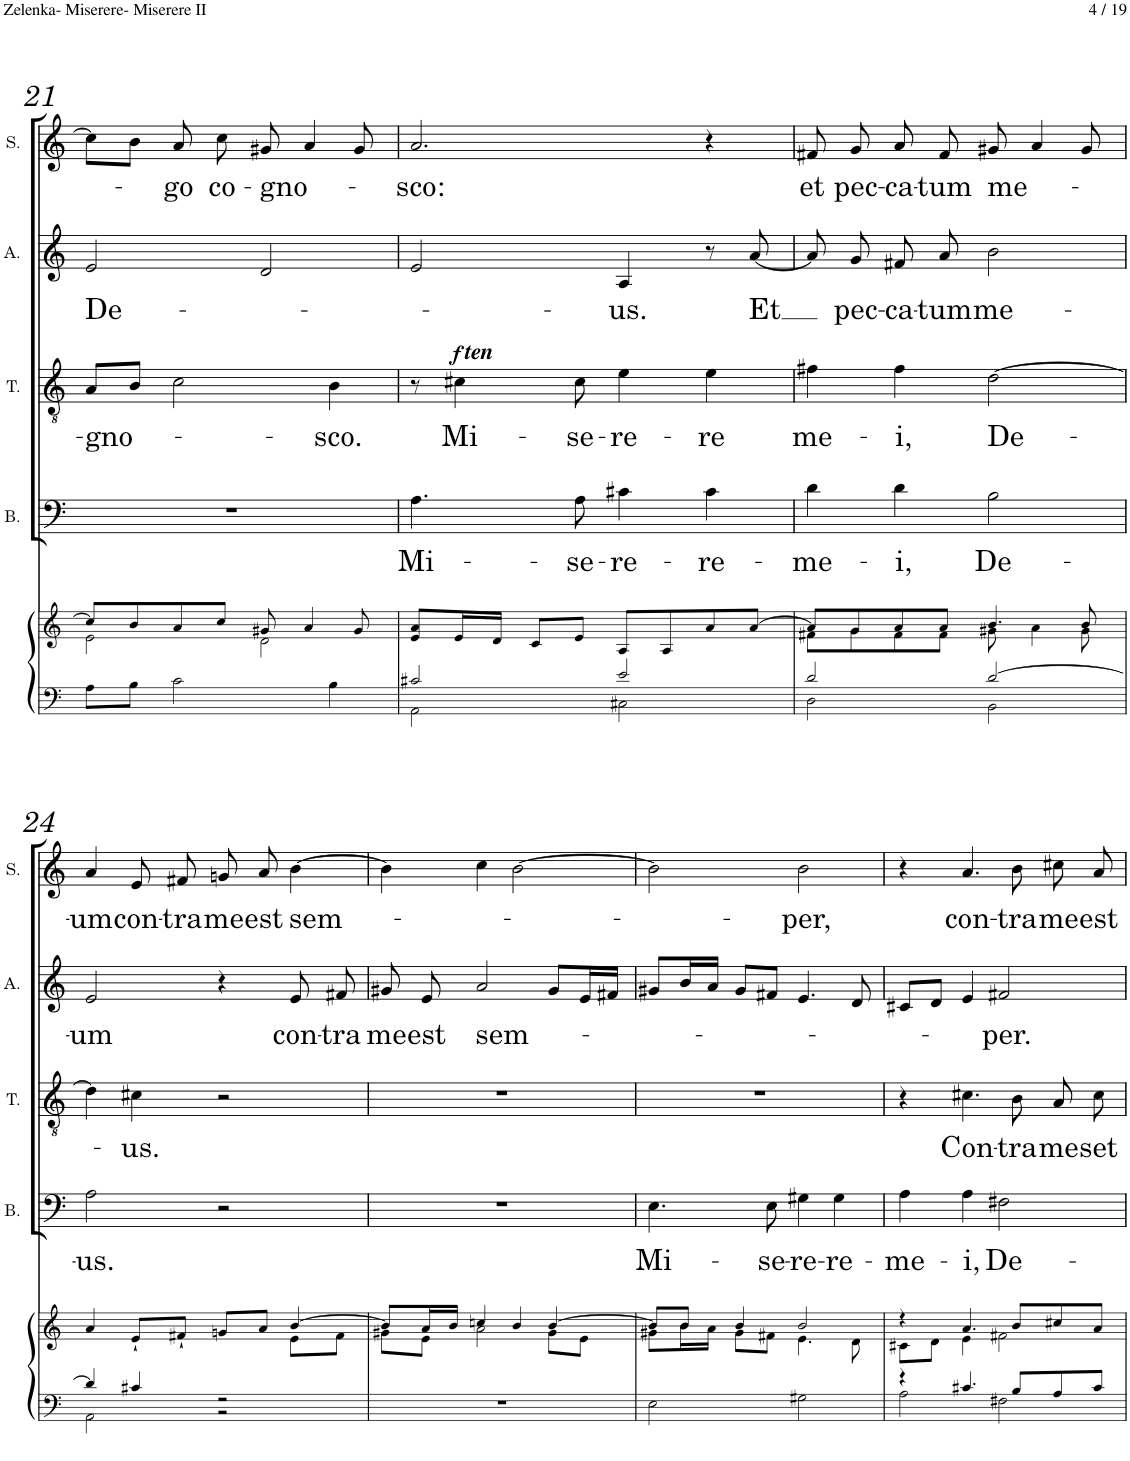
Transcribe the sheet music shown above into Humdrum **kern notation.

**kern	**kern	**kern	**text	**kern	**text	**dynam	**kern	**text	**kern	**text
*part5	*part5	*part4	*part4	*part3	*part3	*part3	*part2	*part2	*part1	*part1
*staff6	*staff5	*staff4	*staff4	*staff3	*staff3	*staff3	*staff2	*staff2	*staff1	*staff1
*I"Piano	*	*I"Basse	*	*I"Tenor	*	*	*I"Alto	*	*I"Soprano	*
*I'Pno	*	*I'B.	*	*I'T.	*	*	*I'A.	*	*I'S.	*
!!LO:PB:g=z
*clefF4	*clefG2	*clefF4	*	*clefGv2	*	*	*clefG2	*	*clefG2	*
*k[]	*k[]	*k[]	*	*k[]	*	*	*k[]	*	*k[]	*
*M4/4	*M4/4	*M4/4	*	*M4/4	*	*	*M4/4	*	*M4/4	*
*met(c)	*met(c)	*met(c)	*	*met(c)	*	*	*met(c)	*	*met(c)	*
=21	=21	=21	=21	=21	=21	=21	=21	=21	=21	=21
*	*^	*	*	*	*	*	*	*	*	*
!	!	!	!	!	!	!LO:LY:b	!	!	!LO:LY:b	!	!
8A\L	8cc/L]	2e\	1r	.	8A/L	-gno-	.	2e/	De-	8cc\L]	.
8B\J	8b/	.	.	.	8B/J	.	.	.	.	8b\J	.
!	!	!	!	!	!	!	!	!	!	!	!LO:LY:b
2c\	8a/	.	.	.	2c\	.	.	.	.	8a/	-go
!	!	!	!	!	!	!	!	!	!	!	!LO:LY:b
.	8cc/J	.	.	.	.	.	.	.	.	8cc\	co-
!	!	!	!	!	!	!	!	!	!	!	!LO:LY:b
.	8g#X/	2d\	.	.	.	.	.	2d/	.	8g#X/	-gno-
.	4a/	.	.	.	.	.	.	.	.	4a/	.
!	!	!	!	!	!	!LO:LY:b	!	!	!	!	!
4B\	.	.	.	.	4B\	-sco.	.	.	.	.	.
.	8g#/	.	.	.	.	.	.	.	.	8g#/	.
*	*v	*v	*	*	*	*	*	*	*	*	*
=22	=22	=22	=22	=22	=22	=22	=22	=22	=22	=22
*^	*	*	*	*	*	*	*	*	*	*
!	!	!	!	!LO:LY:b	!	!	!	!	!	!	!LO:LY:b
2c#X/	2AA\	8e/ 8a/L	4.A\	Mi-	8r	.	.	2e/	.	2.a/	-sco:
!	!	!	!	!	!	!LO:LY:b	!LO:DY:a	!	!	!	!
!	!	!	!	!	!	!	!LO:DY:n=1:a	!	!	!	!
.	.	16e/L	.	.	4c#X\	Mi-	f other-dynamics	.	.	.	.
.	.	16d/JJ	.	.	.	.	.	.	.	.	.
.	.	8c/L	.	.	.	.	.	.	.	.	.
!	!	!	!	!LO:LY:b	!	!LO:LY:b	!	!	!	!	!
.	.	8e/J	8A\	-se-	8c#\	-se-	.	.	.	.	.
!	!	!	!	!LO:LY:b	!	!LO:LY:b	!	!	!LO:LY:b	!	!
2e/	2C#X\	8A/L	4c#X\	-re-	4e\	-re-	.	4A/	-us.	.	.
.	.	8A/	.	.	.	.	.	.	.	.	.
!	!	!	!	!LO:LY:b	!	!LO:LY:b	!	!	!	!	!
.	.	8a/	4c#\	-re-	4e\	-re	.	8r	.	4r	.
!	!	!	!	!	!	!	!	!	!LO:LY:b	!	!
.	.	[8a/J	.	.	.	.	.	[8a/	Et	.	.
=23	=23	=23	=23	=23	=23	=23	=23	=23	=23	=23	=23
*	*	*^	*	*	*	*	*	*	*	*	*
!	!	!	!	!	!LO:LY:b	!	!LO:LY:b	!	!	!	!	!LO:LY:b
2d/	2D\	8a/L]	8f#X\L	4d\	-me-	4f#X\	me-	.	8a/]	.	8f#X/	et
!	!	!	!	!	!	!	!	!	!	!LO:LY:b	!	!LO:LY:b
.	.	8g/	8g\	.	.	.	.	.	8g/	pec-	8g/	pec-
!	!	!	!	!	!LO:LY:b	!	!LO:LY:b	!	!	!LO:LY:b	!	!LO:LY:b
.	.	8a/	8f#\	4d\	-i,	4f#\	-i,	.	8f#X/	-ca-	8a/	-ca-
!	!	!	!	!	!	!	!	!	!	!LO:LY:b	!	!LO:LY:b
.	.	8a/J	8f#\J	.	.	.	.	.	8a/	-tum	8f#/	-tum
!	!	!	!	!	!LO:LY:b	!	!LO:LY:b	!	!	!LO:LY:b	!	!LO:LY:b
[2d/	2BB\	4.b/	8g#X\	2B\	De-	[2d\	De-	.	2b\	me-	8g#X/	me-
.	.	.	4a\	.	.	.	.	.	.	.	4a/	.
.	.	8b/	8g#\	.	.	.	.	.	.	.	8g#/	.
!!LO:LB:g=z
=24	=24	=24	=24	=24	=24	=24	=24	=24	=24	=24	=24	=24
!	!	!	!	!	!LO:LY:b	!	!	!	!	!LO:LY:b	!	!LO:LY:b
4d/]	2AA\	4a/	2.ryy	2A\	-us.	4d\]	.	.	2e/	-um	4a/	-um
!	!	!	!	!	!	!	!LO:LY:b	!	!	!	!	!LO:LY:b
4c#X/	.	8e`/L	.	.	.	4c#X\	-us.	.	.	.	8e/	con-
!	!	!	!	!	!	!	!	!	!	!	!	!LO:LY:b
.	.	8f#X`/J	.	.	.	.	.	.	.	.	8f#X/	-tra
!	!	!	!	!	!	!	!	!	!	!	!	!LO:LY:b
2r	2r	8gn/L	.	2r	.	2r	.	.	4r	.	8gn/	me
!	!	!	!	!	!	!	!	!	!	!	!	!LO:LY:b
.	.	8a/J	.	.	.	.	.	.	.	.	8a/	est
!	!	!	!	!	!	!	!	!	!	!LO:LY:b	!	!LO:LY:b
.	.	[4b/	8e\L	.	.	.	.	.	8e/	con-	[4b\	sem-
!	!	!	!	!	!	!	!	!	!	!LO:LY:b	!	!
.	.	.	8f#\J	.	.	.	.	.	8f#X/	-tra	.	.
*v	*v	*	*	*	*	*	*	*	*	*	*	*
=25	=25	=25	=25	=25	=25	=25	=25	=25	=25	=25	=25
!	!	!	!	!	!	!	!	!	!LO:LY:b	!	!
1r	8b/L]	8g#X\L	1r	.	1r	.	.	8g#X/	me	4b\]	.
!	!	!	!	!	!	!	!	!	!LO:LY:b	!	!
.	16a/L	8e\J	.	.	.	.	.	8e/	est	.	.
.	16b/JJ	.	.	.	.	.	.	.	.	.	.
!	!	!	!	!	!	!	!	!	!LO:LY:b	!	!
.	4ccn/	2a\	.	.	.	.	.	2a/	sem-	4cc\	.
.	4b/	.	.	.	.	.	.	.	.	[2b\	.
.	[4b/	8g#\L	.	.	.	.	.	8g#/L	.	.	.
.	.	8e\J	.	.	.	.	.	16e/L	.	.	.
.	.	.	.	.	.	.	.	16f#X/JJ	.	.	.
=26	=26	=26	=26	=26	=26	=26	=26	=26	=26	=26	=26
!	!	!	!	!LO:LY:b	!	!	!	!	!	!	!
2E\	8b/L]	8g#X\L	4.E\	Mi-	1r	.	.	8g#X/L	.	2b\]	.
.	8b/J	16b\L	.	.	.	.	.	16b/L	.	.	.
.	.	16a\JJ	.	.	.	.	.	16a/JJ	.	.	.
.	4b/	8g#\L	.	.	.	.	.	8g#/L	.	.	.
!	!	!	!	!LO:LY:b	!	!	!	!	!	!	!
.	.	8f#X\J	8E\	-se-	.	.	.	8f#X/J	.	.	.
!	!	!	!	!LO:LY:b	!	!	!	!	!	!	!LO:LY:b
2G#X\	2b/	4.e\	4G#X\	-re-	.	.	.	4.e/	.	2b\	-per,
!	!	!	!	!LO:LY:b	!	!	!	!	!	!	!
.	.	.	4G#\	-re-	.	.	.	.	.	.	.
.	.	8d\	.	.	.	.	.	8d/	.	.	.
=27	=27	=27	=27	=27	=27	=27	=27	=27	=27	=27	=27
*^	*	*	*	*	*	*	*	*	*	*	*
!	!	!	!	!	!LO:LY:b	!	!	!	!	!	!	!
4r	2A\	4r	8c#X\L	4A\	-me-	4r	.	.	8c#X/L	.	4r	.
.	.	.	8d\J	.	.	.	.	.	8d/J	.	.	.
!	!	!	!	!	!LO:LY:b	!	!LO:LY:b	!	!	!	!	!LO:LY:b
4.c#X/	.	4.a/	4e\	4A\	-i,	4.c#X\	Con-	.	4e/	.	4.a/	con-
!	!	!	!	!	!LO:LY:b	!	!	!	!	!LO:LY:b	!	!
.	2F#X\	.	2f#X\	2F#X\	De-	.	.	.	2f#X/	-per.	.	.
!	!	!	!	!	!	!	!LO:LY:b	!	!	!	!	!LO:LY:b
8B/L	.	8b/L	.	.	.	8B\	-tra	.	.	.	8b\	-tra
!	!	!	!	!	!	!	!LO:LY:b	!	!	!	!	!LO:LY:b
8A/	.	8cc#X/	.	.	.	8A/	me	.	.	.	8cc#X\	me
!	!	!	!	!	!	!	!LO:LY:b	!	!	!	!	!LO:LY:b
8c#/J	.	8a/J	.	.	.	8c#\	set	.	.	.	8a/	est
*v	*v	*	*	*	*	*	*	*	*	*	*	*
*	*v	*v	*	*	*	*	*	*	*	*	*
=	=	=	=	=	=	=	=	=	=	=
*-	*-	*-	*-	*-	*-	*-	*-	*-	*-	*-
